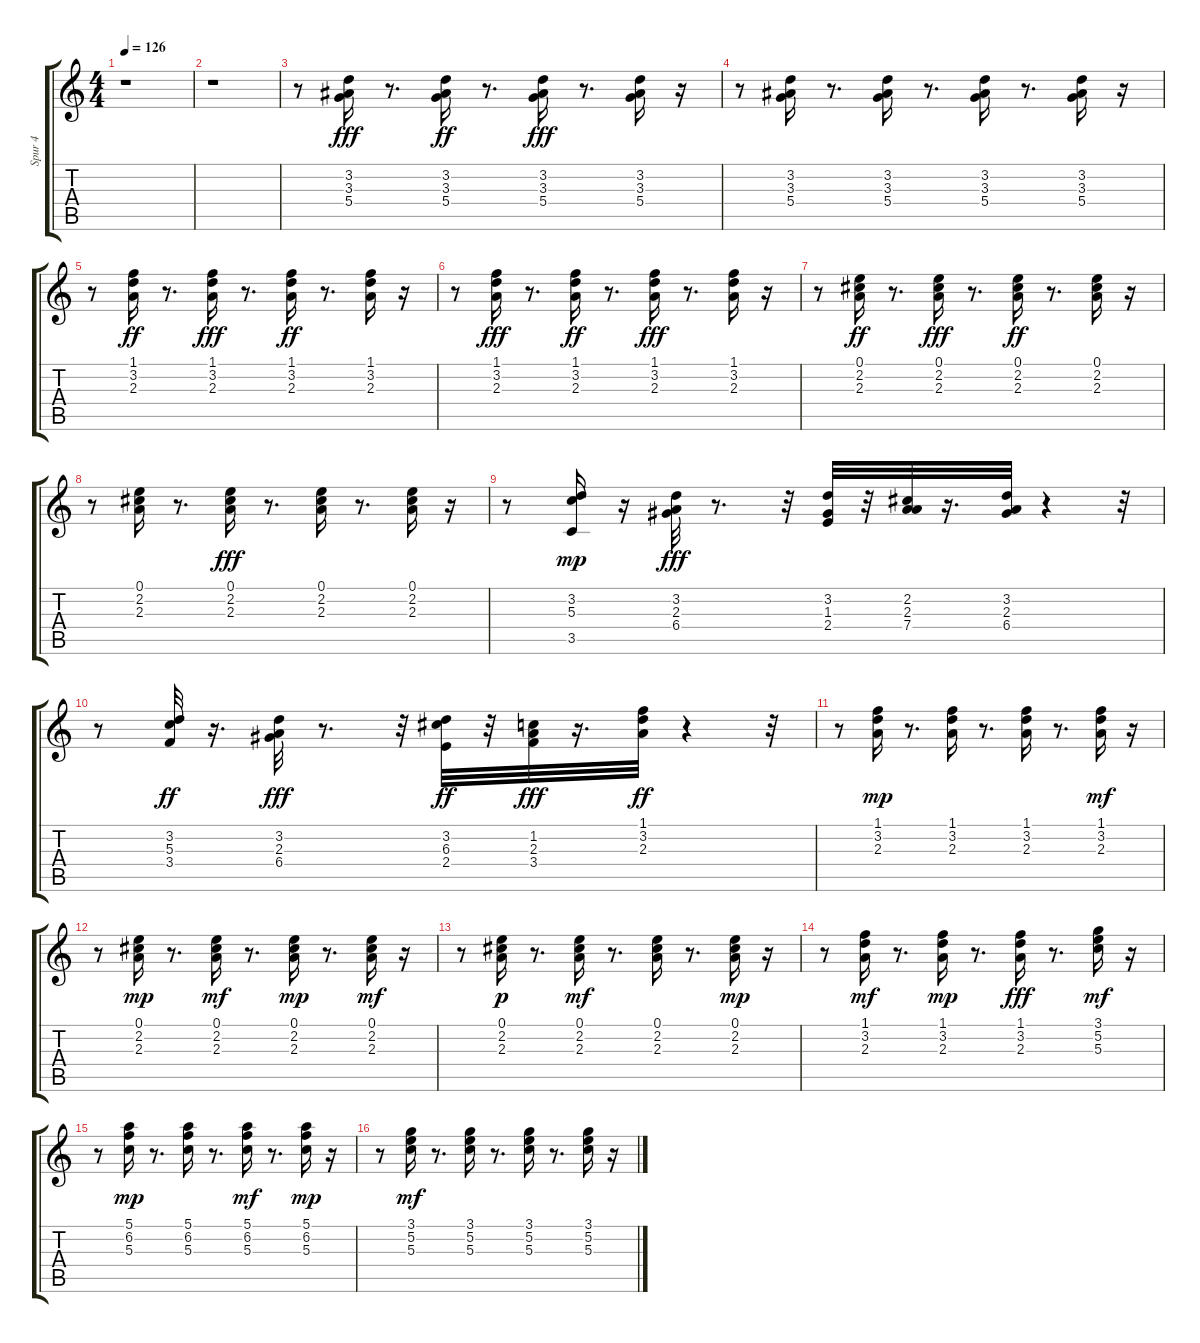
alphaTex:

\track ("Spur 4" "Spur 4") {instrument slapbass2}
\staff {score tabs}
\tuning (E4 B3 G3 D3 A2 E2) {hide}
\ts (4 4)
\tempo 126
\clef g2
\ks c
r.1{dy fff instrument slapbass2} |
r.1 |
r.8 (3.2 3.3 5.4).16 r.8{d} (3.2 3.3 5.4).16{dy ff} r.8{d} (3.2 3.3 5.4).16{dy fff} r.8{d} (3.2 3.3 5.4).16 r.16 |
r.8 (3.2 3.3 5.4).16 r.8{d} (3.2 3.3 5.4).16 r.8{d} (3.2 3.3 5.4).16 r.8{d} (3.2 3.3 5.4).16 r.16 |
r.8 (1.1 3.2 2.3).16{dy ff} r.8{d} (1.1 3.2 2.3).16{dy fff} r.8{d} (1.1 3.2 2.3).16{dy ff} r.8{d} (1.1 3.2 2.3).16 r.16 |
r.8 (1.1 3.2 2.3).16{dy fff} r.8{d} (1.1 3.2 2.3).16{dy ff} r.8{d} (1.1 3.2 2.3).16{dy fff} r.8{d} (1.1 3.2 2.3).16 r.16 |
r.8 (0.1 2.2 2.3).16{dy ff} r.8{d} (0.1 2.2 2.3).16{dy fff} r.8{d} (0.1 2.2 2.3).16{dy ff} r.8{d} (0.1 2.2 2.3).16 r.16 |
r.8 (0.1 2.2 2.3).16 r.8{d} (0.1 2.2 2.3).16{dy fff} r.8{d} (0.1 2.2 2.3).16 r.8{d} (0.1 2.2 2.3).16 r.16 |
r.8 (3.2 5.3 3.5).16{dy mp} r.16 (3.2 2.3 6.4).32{dy fff} r.8{d} r.32 (3.2 1.3 2.4).32 r.32 (2.2 2.3 7.4).32 r.16{d} (3.2 2.3 6.4).32 r.4 r.32 |
r.8 (3.2 5.3 3.4).32{dy ff} r.16{d} (3.2 2.3 6.4).32{dy fff} r.8{d} r.32 (3.2 6.3 2.4).32{dy ff} r.32 (1.2 2.3 3.4).32{dy fff} r.16{d} (1.1 3.2 2.3).32{dy ff} r.4 r.32 |
r.8 (1.1 3.2 2.3).16{dy mp} r.8{d} (1.1 3.2 2.3).16 r.8{d} (1.1 3.2 2.3).16 r.8{d} (1.1 3.2 2.3).16{dy mf} r.16 |
r.8 (0.1 2.2 2.3).16{dy mp} r.8{d} (0.1 2.2 2.3).16{dy mf} r.8{d} (0.1 2.2 2.3).16{dy mp} r.8{d} (0.1 2.2 2.3).16{dy mf} r.16 |
r.8 (0.1 2.2 2.3).16{dy p} r.8{d} (0.1 2.2 2.3).16{dy mf} r.8{d} (0.1 2.2 2.3).16 r.8{d} (0.1 2.2 2.3).16{dy mp} r.16 |
r.8 (1.1 3.2 2.3).16{dy mf} r.8{d} (1.1 3.2 2.3).16{dy mp} r.8{d} (1.1 3.2 2.3).16{dy fff} r.8{d} (3.1 5.2 5.3).16{dy mf} r.16 |
r.8 (5.1 6.2 5.3).16{dy mp} r.8{d} (5.1 6.2 5.3).16 r.8{d} (5.1 6.2 5.3).16{dy mf} r.8{d} (5.1 6.2 5.3).16{dy mp} r.16 |
r.8 (3.1 5.2 5.3).16{dy mf} r.8{d} (3.1 5.2 5.3).16 r.8{d} (3.1 5.2 5.3).16 r.8{d} (3.1 5.2 5.3).16 r.16
